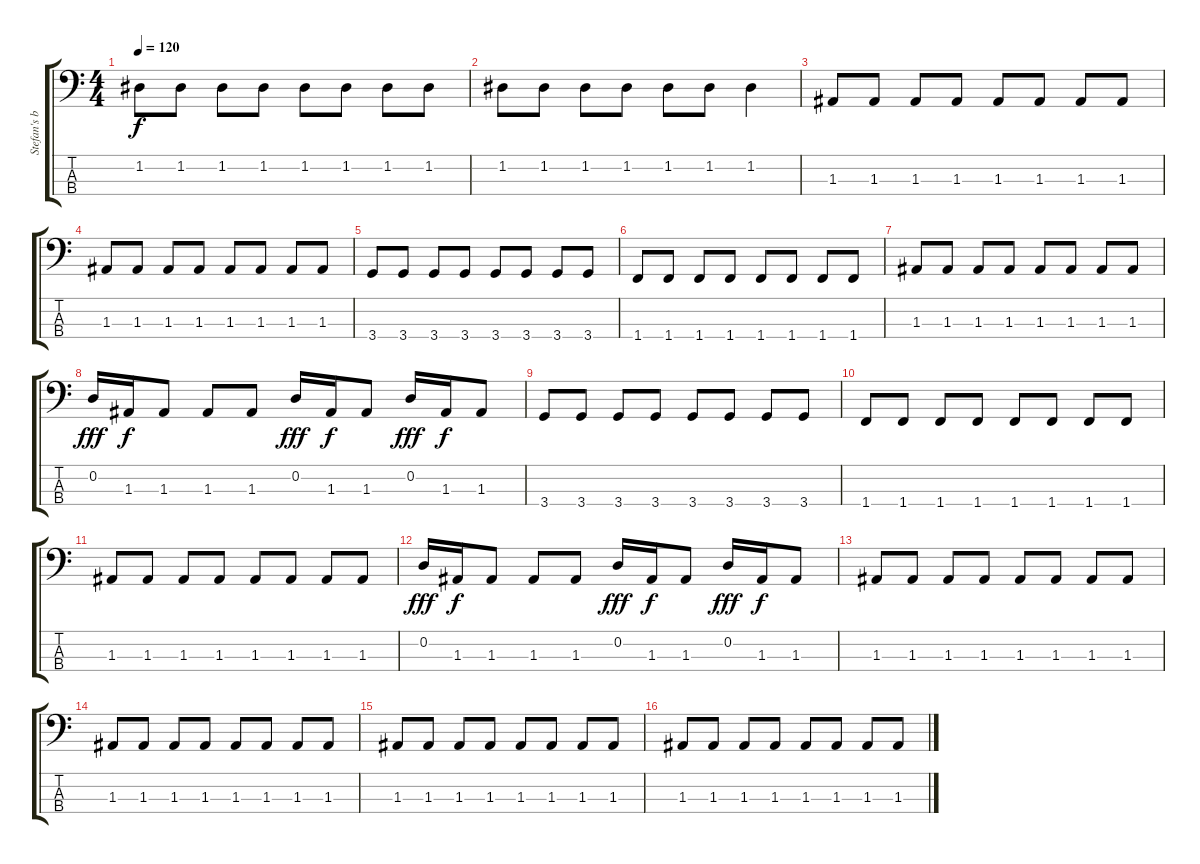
\track ("Stefan's bass guitar" "Stefan's b") {instrument electricbasspick}
\staff {score tabs}
\tuning (G2 D2 A1 E1) {hide}
\ts (4 4)
\tempo 120
\clef f4
\ks c
1.2.8{dy f} 1.2.8 1.2.8 1.2.8 1.2.8 1.2.8 1.2.8 1.2.8 |
1.2.8 1.2.8 1.2.8 1.2.8 1.2.8 1.2.8 1.2.4 |
1.3.8 1.3.8 1.3.8 1.3.8 1.3.8 1.3.8 1.3.8 1.3.8 |
1.3.8 1.3.8 1.3.8 1.3.8 1.3.8 1.3.8 1.3.8 1.3.8 |
3.4.8 3.4.8 3.4.8 3.4.8 3.4.8 3.4.8 3.4.8 3.4.8 |
1.4.8 1.4.8 1.4.8 1.4.8 1.4.8 1.4.8 1.4.8 1.4.8 |
1.3.8 1.3.8 1.3.8 1.3.8 1.3.8 1.3.8 1.3.8 1.3.8 |
0.2.16{dy fff} 1.3.16{dy f} 1.3.8 1.3.8 1.3.8 0.2.16{dy fff} 1.3.16{dy f} 1.3.8 0.2.16{dy fff} 1.3.16{dy f} 1.3.8 |
3.4.8 3.4.8 3.4.8 3.4.8 3.4.8 3.4.8 3.4.8 3.4.8 |
1.4.8 1.4.8 1.4.8 1.4.8 1.4.8 1.4.8 1.4.8 1.4.8 |
1.3.8 1.3.8 1.3.8 1.3.8 1.3.8 1.3.8 1.3.8 1.3.8 |
0.2.16{dy fff} 1.3.16{dy f} 1.3.8 1.3.8 1.3.8 0.2.16{dy fff} 1.3.16{dy f} 1.3.8 0.2.16{dy fff} 1.3.16{dy f} 1.3.8 |
1.3.8 1.3.8 1.3.8 1.3.8 1.3.8 1.3.8 1.3.8 1.3.8 |
1.3.8 1.3.8 1.3.8 1.3.8 1.3.8 1.3.8 1.3.8 1.3.8 |
1.3.8 1.3.8 1.3.8 1.3.8 1.3.8 1.3.8 1.3.8 1.3.8 |
1.3.8 1.3.8 1.3.8 1.3.8 1.3.8 1.3.8 1.3.8 1.3.8
